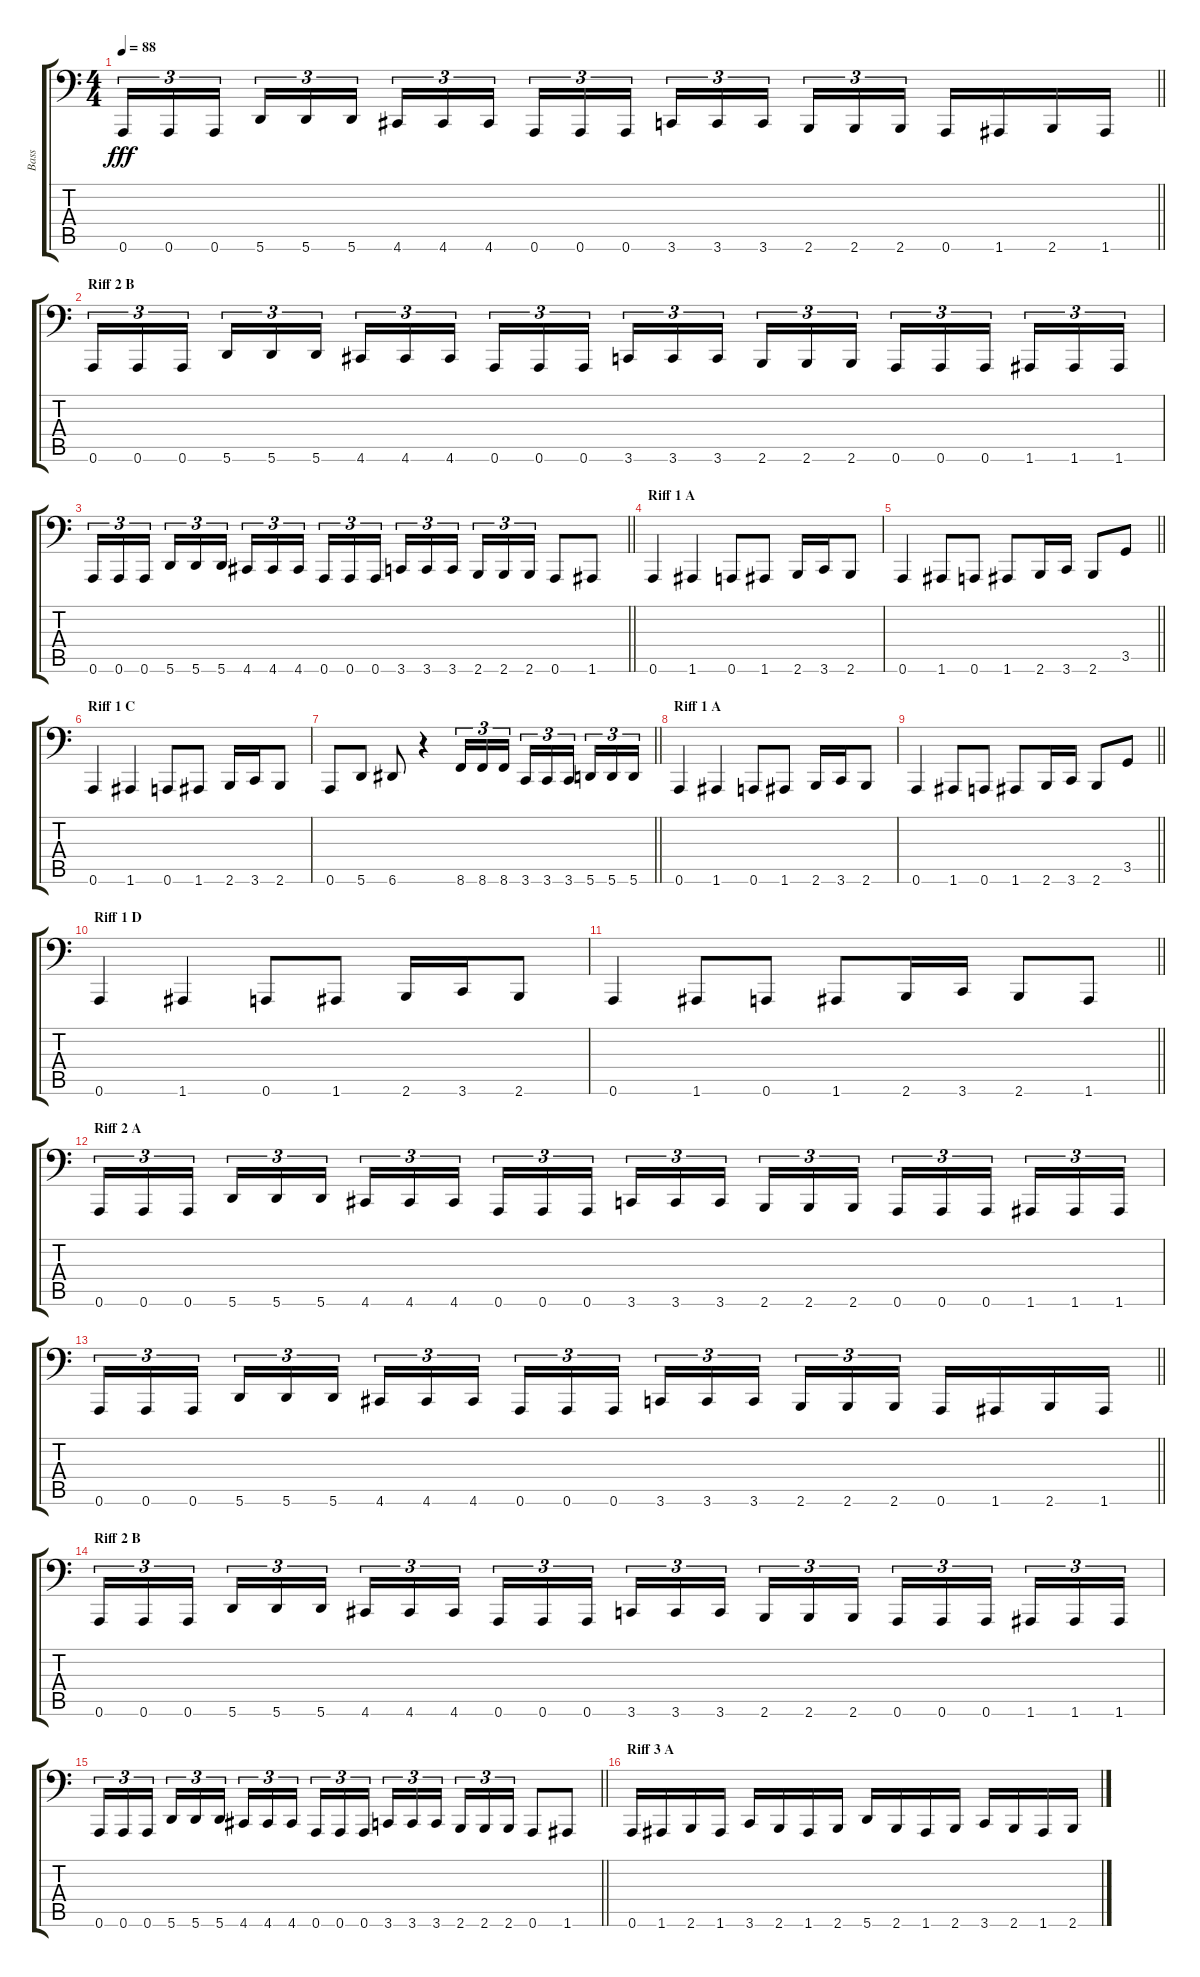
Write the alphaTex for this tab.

\track ("Bass" "Bass") {instrument electricbasspick}
\staff {score tabs}
\tuning (B2 Gb2 D2 A1 E1 A0) {hide}
\ts (4 4)
\tempo 88
\clef f4
\barLineRight lightlight
\ks c
0.6.16{tu (3 2) dy fff} 0.6.16{tu (3 2)} 0.6.16{tu (3 2) beam splitsecondary} 5.6.16{tu (3 2)} 5.6.16{tu (3 2)} 5.6.16{tu (3 2)} 4.6.16{tu (3 2)} 4.6.16{tu (3 2)} 4.6.16{tu (3 2) beam splitsecondary} 0.6.16{tu (3 2)} 0.6.16{tu (3 2)} 0.6.16{tu (3 2)} 3.6.16{tu (3 2)} 3.6.16{tu (3 2)} 3.6.16{tu (3 2) beam splitsecondary} 2.6.16{tu (3 2)} 2.6.16{tu (3 2)} 2.6.16{tu (3 2)} 0.6.16 1.6.16 2.6.16 1.6.16 |
\section ("" "Riff 2 B")
0.6.16{tu (3 2)} 0.6.16{tu (3 2)} 0.6.16{tu (3 2) beam splitsecondary} 5.6.16{tu (3 2)} 5.6.16{tu (3 2)} 5.6.16{tu (3 2)} 4.6.16{tu (3 2)} 4.6.16{tu (3 2)} 4.6.16{tu (3 2) beam splitsecondary} 0.6.16{tu (3 2)} 0.6.16{tu (3 2)} 0.6.16{tu (3 2)} 3.6.16{tu (3 2)} 3.6.16{tu (3 2)} 3.6.16{tu (3 2) beam splitsecondary} 2.6.16{tu (3 2)} 2.6.16{tu (3 2)} 2.6.16{tu (3 2)} 0.6.16{tu (3 2)} 0.6.16{tu (3 2)} 0.6.16{tu (3 2) beam splitsecondary} 1.6.16{tu (3 2)} 1.6.16{tu (3 2)} 1.6.16{tu (3 2)} |
\barLineRight lightlight
0.6.16{tu (3 2)} 0.6.16{tu (3 2)} 0.6.16{tu (3 2) beam splitsecondary} 5.6.16{tu (3 2)} 5.6.16{tu (3 2)} 5.6.16{tu (3 2)} 4.6.16{tu (3 2)} 4.6.16{tu (3 2)} 4.6.16{tu (3 2) beam splitsecondary} 0.6.16{tu (3 2)} 0.6.16{tu (3 2)} 0.6.16{tu (3 2)} 3.6.16{tu (3 2)} 3.6.16{tu (3 2)} 3.6.16{tu (3 2) beam splitsecondary} 2.6.16{tu (3 2)} 2.6.16{tu (3 2)} 2.6.16{tu (3 2)} 0.6.8 1.6.8 |
\section ("" "Riff 1 A")
0.6.4 1.6.4 0.6.8 1.6.8 2.6.16 3.6.16 2.6.8 |
\barLineRight lightlight
0.6.4 1.6.8 0.6.8 1.6.8 2.6.16 3.6.16 2.6.8 3.5.8 |
\section ("" "Riff 1 C")
0.6.4 1.6.4 0.6.8 1.6.8 2.6.16 3.6.16 2.6.8 |
\barLineRight lightlight
0.6.8 5.6.8 6.6.8 r.4 8.6.16{tu (3 2)} 8.6.16{tu (3 2)} 8.6.16{tu (3 2)} 3.6.16{tu (3 2)} 3.6.16{tu (3 2)} 3.6.16{tu (3 2) beam splitsecondary} 5.6.16{tu (3 2)} 5.6.16{tu (3 2)} 5.6.16{tu (3 2)} |
\section ("" "Riff 1 A")
0.6.4 1.6.4 0.6.8 1.6.8 2.6.16 3.6.16 2.6.8 |
\barLineRight lightlight
0.6.4 1.6.8 0.6.8 1.6.8 2.6.16 3.6.16 2.6.8 3.5.8 |
\section ("" "Riff 1 D")
0.6.4 1.6.4 0.6.8 1.6.8 2.6.16 3.6.16 2.6.8 |
\barLineRight lightlight
0.6.4 1.6.8 0.6.8 1.6.8 2.6.16 3.6.16 2.6.8 1.6.8 |
\section ("" "Riff 2 A")
0.6.16{tu (3 2)} 0.6.16{tu (3 2)} 0.6.16{tu (3 2) beam splitsecondary} 5.6.16{tu (3 2)} 5.6.16{tu (3 2)} 5.6.16{tu (3 2)} 4.6.16{tu (3 2)} 4.6.16{tu (3 2)} 4.6.16{tu (3 2) beam splitsecondary} 0.6.16{tu (3 2)} 0.6.16{tu (3 2)} 0.6.16{tu (3 2)} 3.6.16{tu (3 2)} 3.6.16{tu (3 2)} 3.6.16{tu (3 2) beam splitsecondary} 2.6.16{tu (3 2)} 2.6.16{tu (3 2)} 2.6.16{tu (3 2)} 0.6.16{tu (3 2)} 0.6.16{tu (3 2)} 0.6.16{tu (3 2) beam splitsecondary} 1.6.16{tu (3 2)} 1.6.16{tu (3 2)} 1.6.16{tu (3 2)} |
\barLineRight lightlight
0.6.16{tu (3 2)} 0.6.16{tu (3 2)} 0.6.16{tu (3 2) beam splitsecondary} 5.6.16{tu (3 2)} 5.6.16{tu (3 2)} 5.6.16{tu (3 2)} 4.6.16{tu (3 2)} 4.6.16{tu (3 2)} 4.6.16{tu (3 2) beam splitsecondary} 0.6.16{tu (3 2)} 0.6.16{tu (3 2)} 0.6.16{tu (3 2)} 3.6.16{tu (3 2)} 3.6.16{tu (3 2)} 3.6.16{tu (3 2) beam splitsecondary} 2.6.16{tu (3 2)} 2.6.16{tu (3 2)} 2.6.16{tu (3 2)} 0.6.16 1.6.16 2.6.16 1.6.16 |
\section ("" "Riff 2 B")
0.6.16{tu (3 2)} 0.6.16{tu (3 2)} 0.6.16{tu (3 2) beam splitsecondary} 5.6.16{tu (3 2)} 5.6.16{tu (3 2)} 5.6.16{tu (3 2)} 4.6.16{tu (3 2)} 4.6.16{tu (3 2)} 4.6.16{tu (3 2) beam splitsecondary} 0.6.16{tu (3 2)} 0.6.16{tu (3 2)} 0.6.16{tu (3 2)} 3.6.16{tu (3 2)} 3.6.16{tu (3 2)} 3.6.16{tu (3 2) beam splitsecondary} 2.6.16{tu (3 2)} 2.6.16{tu (3 2)} 2.6.16{tu (3 2)} 0.6.16{tu (3 2)} 0.6.16{tu (3 2)} 0.6.16{tu (3 2) beam splitsecondary} 1.6.16{tu (3 2)} 1.6.16{tu (3 2)} 1.6.16{tu (3 2)} |
\barLineRight lightlight
0.6.16{tu (3 2)} 0.6.16{tu (3 2)} 0.6.16{tu (3 2) beam splitsecondary} 5.6.16{tu (3 2)} 5.6.16{tu (3 2)} 5.6.16{tu (3 2)} 4.6.16{tu (3 2)} 4.6.16{tu (3 2)} 4.6.16{tu (3 2) beam splitsecondary} 0.6.16{tu (3 2)} 0.6.16{tu (3 2)} 0.6.16{tu (3 2)} 3.6.16{tu (3 2)} 3.6.16{tu (3 2)} 3.6.16{tu (3 2) beam splitsecondary} 2.6.16{tu (3 2)} 2.6.16{tu (3 2)} 2.6.16{tu (3 2)} 0.6.8 1.6.8 |
\section ("" "Riff 3 A")
0.6.16 1.6.16 2.6.16 1.6.16 3.6.16 2.6.16 1.6.16 2.6.16 5.6.16 2.6.16 1.6.16 2.6.16 3.6.16 2.6.16 1.6.16 2.6.16
